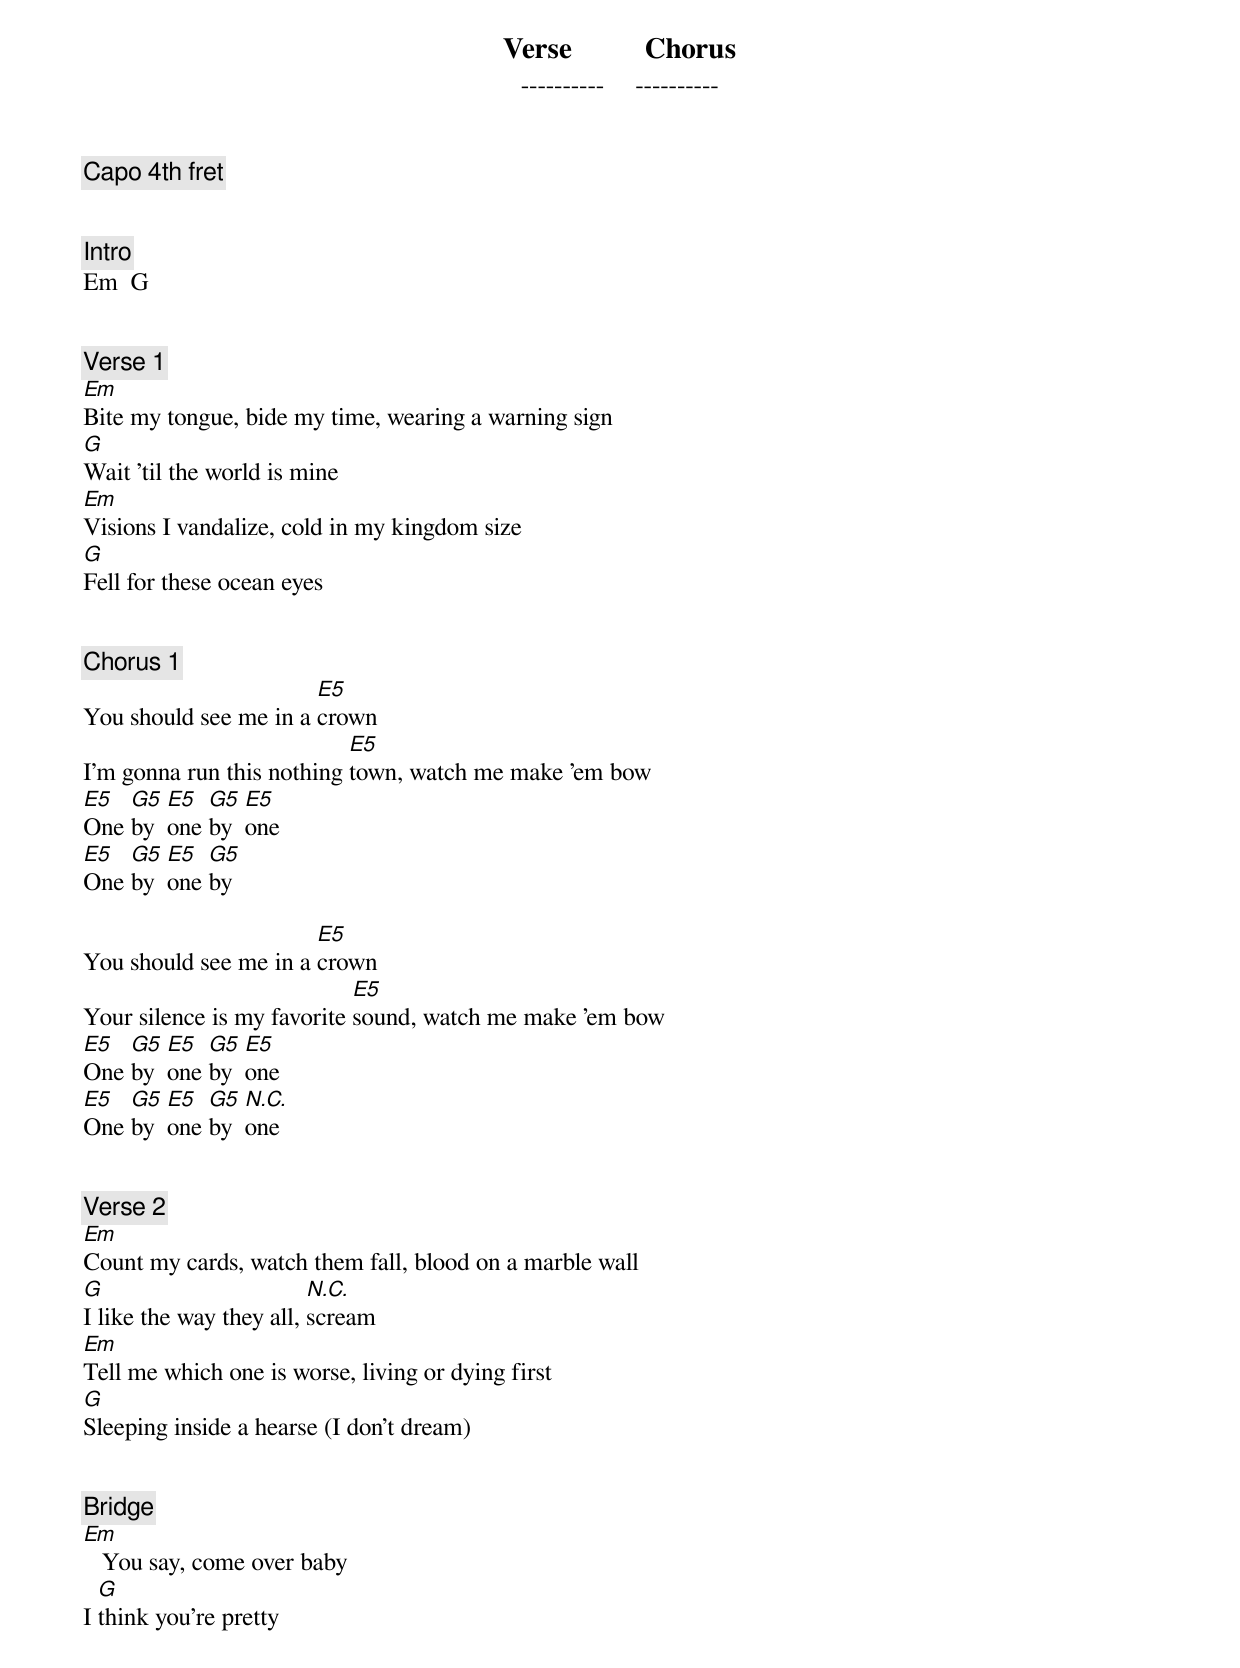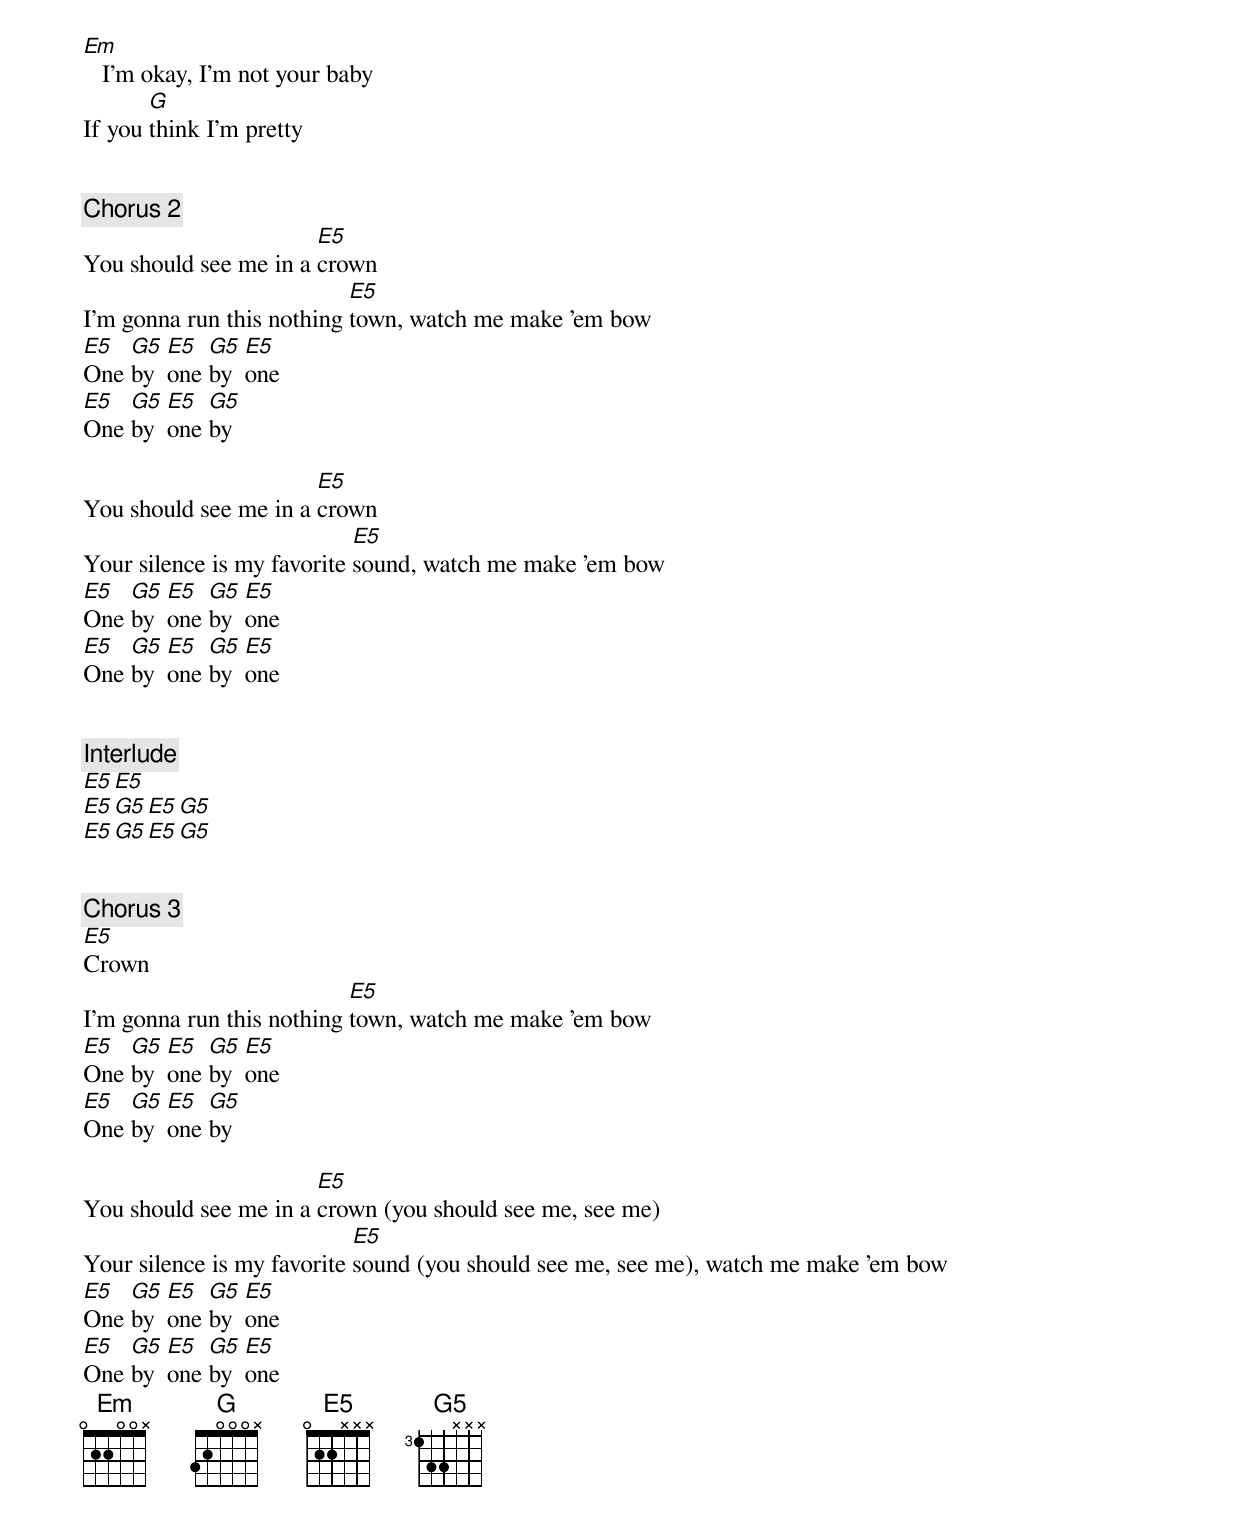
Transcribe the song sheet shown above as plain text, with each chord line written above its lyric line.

Verse          Chorus
----------     ----------
Em  02200x     E5  022xxx
G   32000x     G5  355xxx


Capo 4th fret


[Intro]
Em  G


[Verse 1]
Em
Bite my tongue, bide my time, wearing a warning sign
G
Wait 'til the world is mine
Em
Visions I vandalize, cold in my kingdom size
G
Fell for these ocean eyes


[Chorus 1]
                       E5
You should see me in a crown
                           E5
I'm gonna run this nothing town, watch me make 'em bow
E5  G5  E5  G5  E5
One by  one by  one
E5  G5  E5  G5
One by  one by

                       E5
You should see me in a crown
                            E5
Your silence is my favorite sound, watch me make 'em bow
E5  G5  E5  G5  E5
One by  one by  one
E5  G5  E5  G5  N.C.
One by  one by  one


[Verse 2]
Em
Count my cards, watch them fall, blood on a marble wall
G                        N.C.
I like the way they all, scream
Em
Tell me which one is worse, living or dying first
G
Sleeping inside a hearse (I don't dream)


[Bridge]
Em
   You say, come over baby
  G
I think you're pretty
Em
   I'm okay, I'm not your baby
       G
If you think I'm pretty


[Chorus 2]
                       E5
You should see me in a crown
                           E5
I'm gonna run this nothing town, watch me make 'em bow
E5  G5  E5  G5  E5
One by  one by  one
E5  G5  E5  G5
One by  one by

                       E5
You should see me in a crown
                            E5
Your silence is my favorite sound, watch me make 'em bow
E5  G5  E5  G5  E5
One by  one by  one
E5  G5  E5  G5  E5
One by  one by  one


[Interlude]
E5  E5
E5  G5  E5  G5
E5  G5  E5  G5


[Chorus 3]
E5
Crown
                           E5
I'm gonna run this nothing town, watch me make 'em bow
E5  G5  E5  G5  E5
One by  one by  one
E5  G5  E5  G5
One by  one by

                       E5
You should see me in a crown (you should see me, see me)
                            E5
Your silence is my favorite sound (you should see me, see me), watch me make 'em bow
E5  G5  E5  G5  E5
One by  one by  one
E5  G5  E5  G5  E5
One by  one by  one
